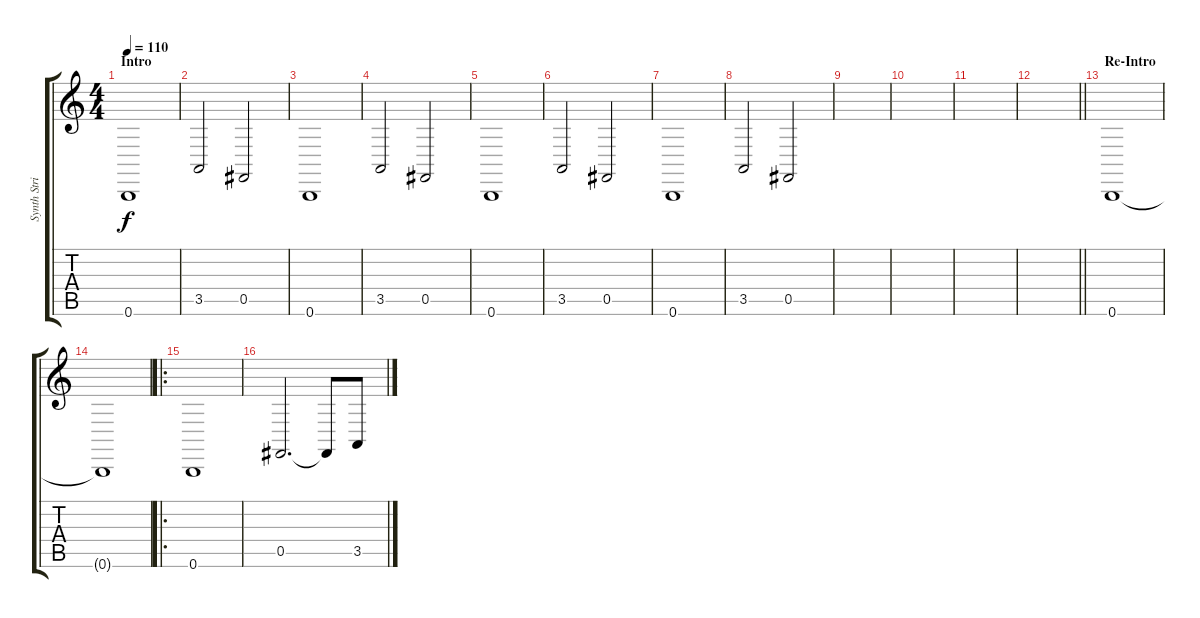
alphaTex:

\track ("Synth Strings" "Synth Stri") {instrument synthstrings1}
\staff {score tabs}
\tuning (Db4 Ab3 E3 B2 Gb2 B1) {hide}
\ts (4 4)
\section ("" "Intro")
\tempo 110
\clef g2
\ks c
0.6.1{dy f instrument synthstrings1} |
3.5.2 0.5.2 |
0.6.1 |
3.5.2 0.5.2 |
0.6.1 |
3.5.2 0.5.2 |
0.6.1 |
3.5.2 0.5.2 |
|
|
|
\barLineRight lightlight
|
\section ("" "Re-Intro")
0.6.1 |
0.6{t}.1 |
\ro
0.6.1 |
0.5.2{d} 0.5{t}.8 3.5.8
